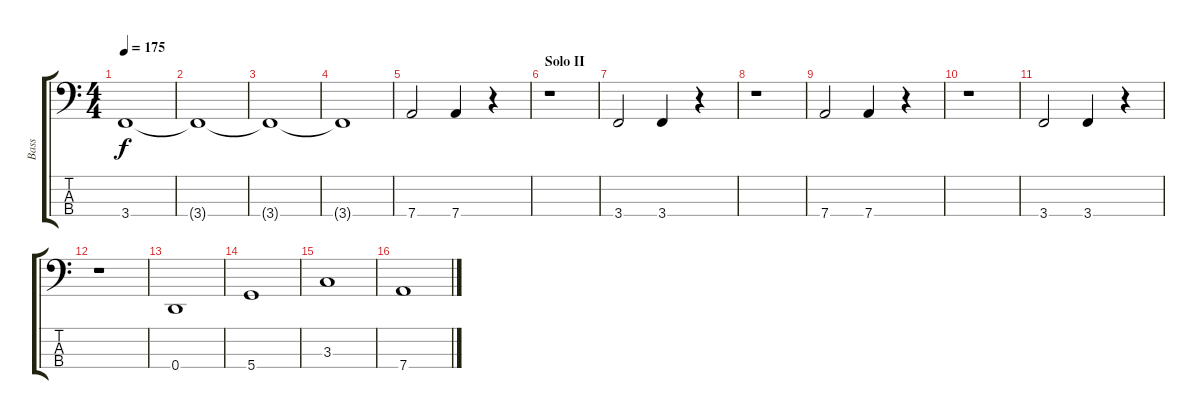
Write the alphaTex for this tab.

\track ("Bass" "Bass") {instrument electricbassfinger}
\staff {score tabs}
\tuning (G2 D2 A1 D1) {hide}
\ts (4 4)
\tempo 175
\clef f4
\ks c
3.4.1{dy f} |
3.4{t}.1 |
3.4{t}.1 |
3.4{t}.1 |
7.4.2 7.4.4 r.4 |
\section ("" "Solo II")
r.1 |
3.4.2 3.4.4 r.4 |
r.1 |
7.4.2 7.4.4 r.4 |
r.1 |
3.4.2 3.4.4 r.4 |
r.1 |
0.4.1 |
5.4.1 |
3.3.1 |
7.4.1
